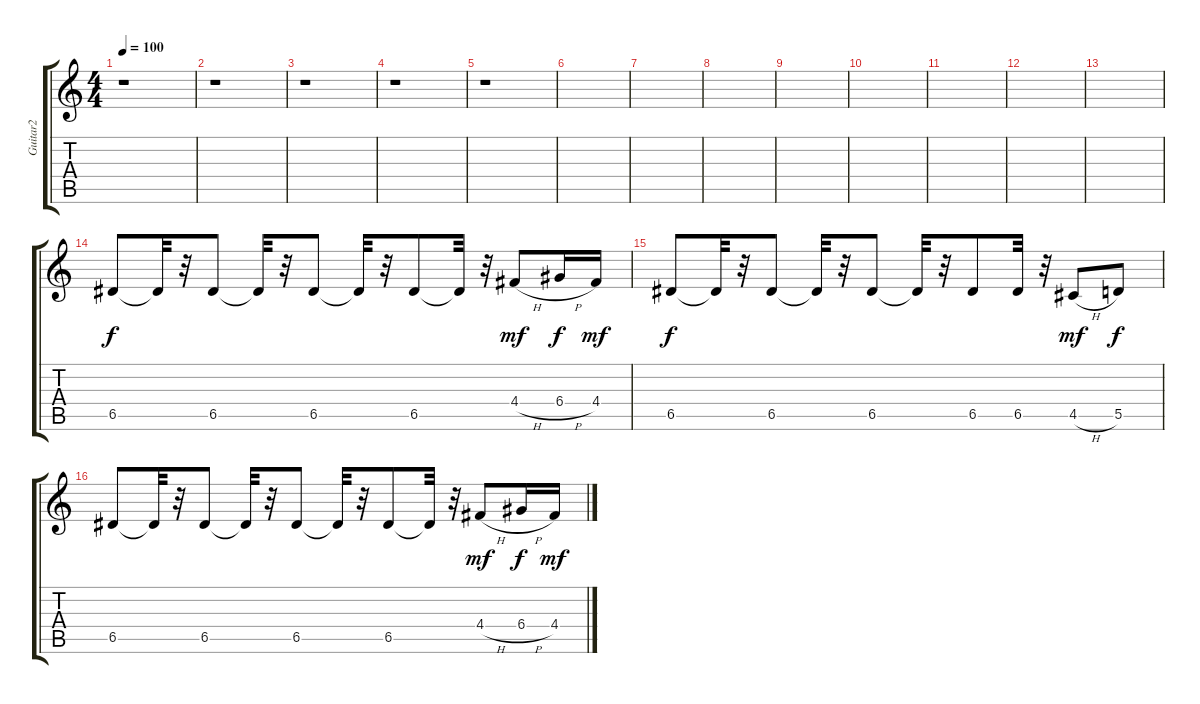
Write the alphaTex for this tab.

\track ("Guitar2" "Guitar2") {instrument overdrivenguitar}
\staff {score tabs}
\tuning (E4 B3 G3 D3 A2 E2) {hide}
\ts (4 4)
\tempo 100
\clef g2
\ks c
r.1{dy f} |
r.1 |
r.1 |
r.1 |
r.1 |
|
|
|
|
|
|
|
|
6.5.8 6.5{t}.32 r.32 6.5.8 6.5{t}.32 r.32 6.5.8 6.5{t}.32 r.32 6.5.8 6.5{t}.32 r.32 4.4{h}.8{dy mf} 6.4{h}.16{dy f} 4.4.16{dy mf} |
6.5.8{dy f} 6.5{t}.32 r.32 6.5.8 6.5{t}.32 r.32 6.5.8 6.5{t}.32 r.32 6.5.8 6.5.32 r.32 4.5{h}.8{dy mf} 5.5.8{dy f} |
6.5.8 6.5{t}.32 r.32 6.5.8 6.5{t}.32 r.32 6.5.8 6.5{t}.32 r.32 6.5.8 6.5{t}.32 r.32 4.4{h}.8{dy mf} 6.4{h}.16{dy f} 4.4.16{dy mf}
